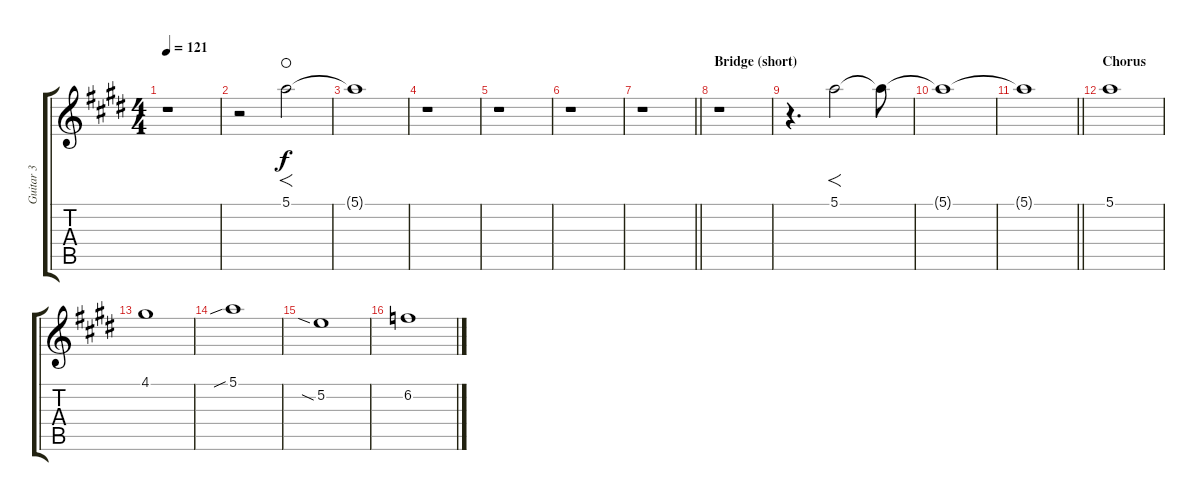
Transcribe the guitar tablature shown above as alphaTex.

\track ("Guitar 3" "Guitar 3") {instrument distortionguitar}
\staff {score tabs}
\tuning (E4 B3 G3 D3 A2 D2) {hide}
\ts (4 4)
\tempo 121
\clef g2
\ks c#minor
r.1{dy f} |
r.2 5.1.2{f waho} |
5.1{t}.1 |
r.1 |
r.1 |
r.1 |
\barLineRight lightlight
r.1 |
\section ("" "Bridge (short)")
r.1 |
r.4{d} 5.1.2{f} 5.1{t}.8 |
5.1{t}.1 |
\barLineRight lightlight
5.1{t}.1 |
\section ("" "Chorus")
5.1.1 |
4.1.1 |
5.1{sib}.1 |
5.2{sia}.1 |
6.2.1
